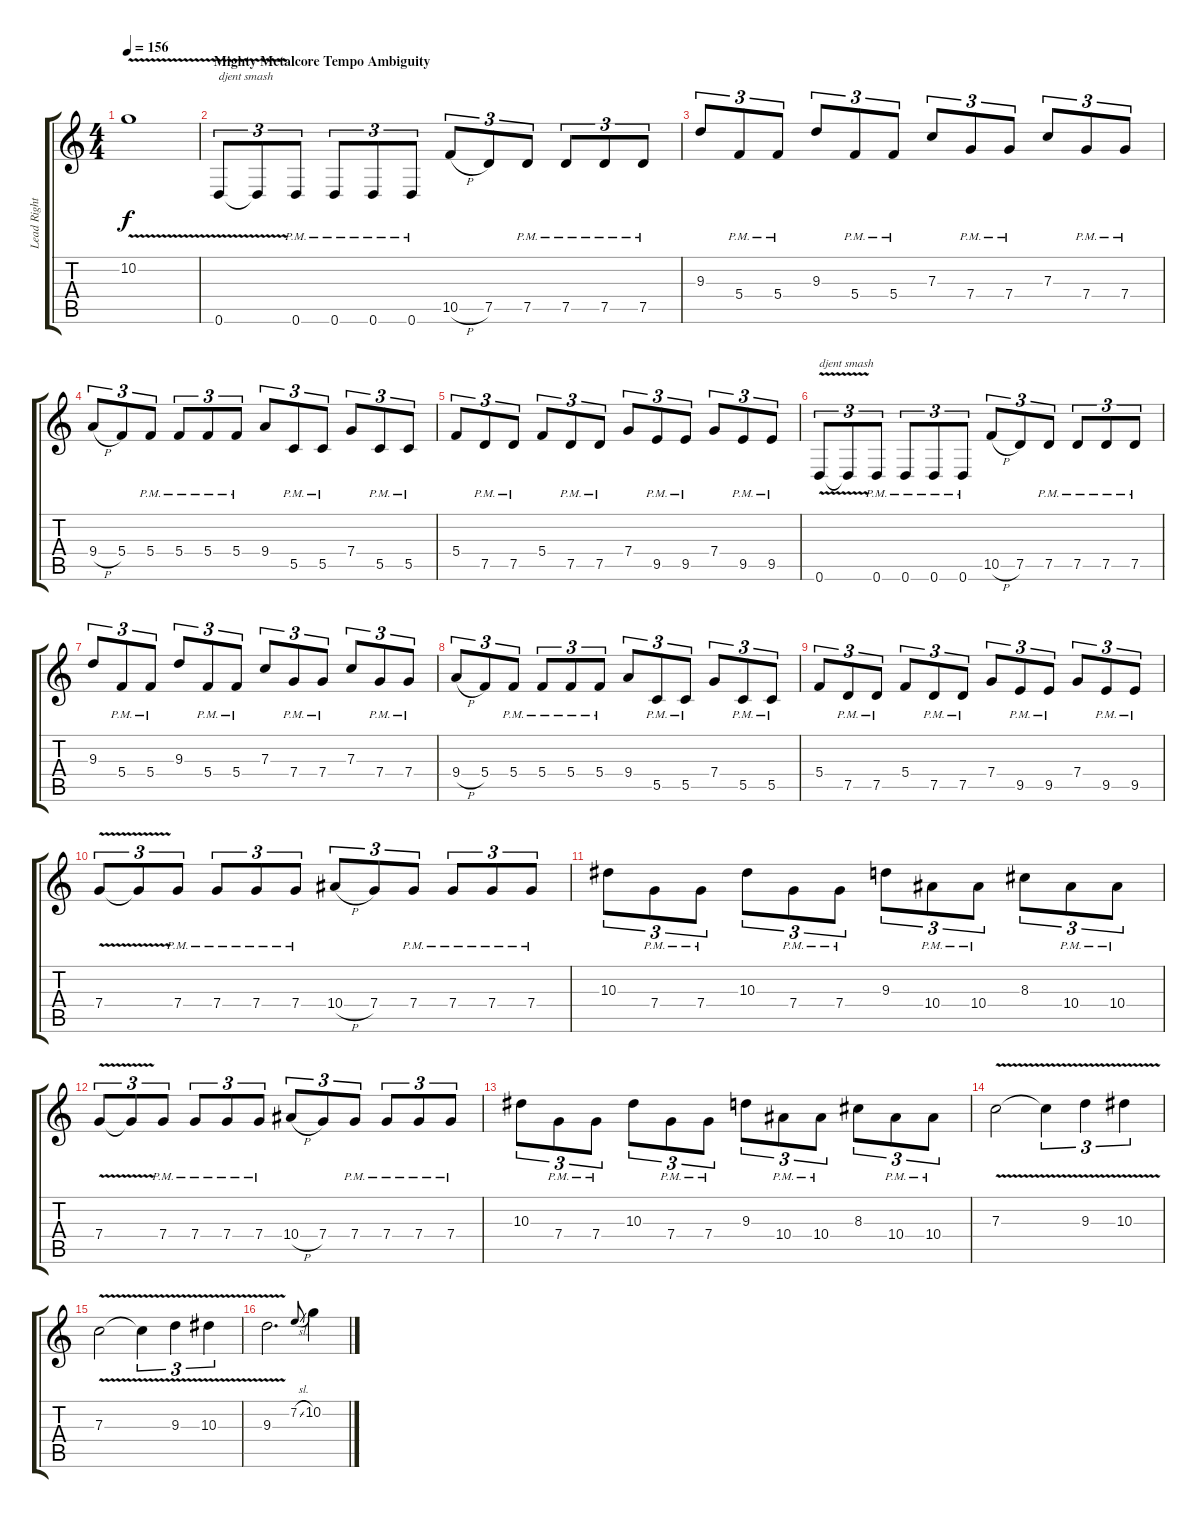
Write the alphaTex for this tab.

\track ("Lead Right" "Lead Right") {instrument overdrivenguitar}
\staff {score tabs}
\tuning (D4 A3 F3 C3 G2 D2) {hide}
\ts (4 4)
\tempo 156
\clef g2
\ks c
10.2{v}.1{dy f} |
\section ("" "Mighty Metalcore Tempo Ambiguity")
0.6{v}.8{tu (3 2) txt "djent smash"} 0.6{t}.8{tu (3 2)} 0.6{pm}.8{tu (3 2)} 0.6{pm}.8{tu (3 2)} 0.6{pm}.8{tu (3 2)} 0.6{pm}.8{tu (3 2)} 10.5{h}.8{tu (3 2)} 7.5.8{tu (3 2)} 7.5{pm}.8{tu (3 2)} 7.5{pm}.8{tu (3 2)} 7.5{pm}.8{tu (3 2)} 7.5{pm}.8{tu (3 2)} |
9.3.8{tu (3 2)} 5.4{pm}.8{tu (3 2)} 5.4{pm}.8{tu (3 2)} 9.3.8{tu (3 2)} 5.4{pm}.8{tu (3 2)} 5.4{pm}.8{tu (3 2)} 7.3.8{tu (3 2)} 7.4{pm}.8{tu (3 2)} 7.4{pm}.8{tu (3 2)} 7.3.8{tu (3 2)} 7.4{pm}.8{tu (3 2)} 7.4{pm}.8{tu (3 2)} |
9.4{h}.8{tu (3 2)} 5.4.8{tu (3 2)} 5.4{pm}.8{tu (3 2)} 5.4{pm}.8{tu (3 2)} 5.4{pm}.8{tu (3 2)} 5.4{pm}.8{tu (3 2)} 9.4.8{tu (3 2)} 5.5{pm}.8{tu (3 2)} 5.5{pm}.8{tu (3 2)} 7.4.8{tu (3 2)} 5.5{pm}.8{tu (3 2)} 5.5{pm}.8{tu (3 2)} |
5.4.8{tu (3 2)} 7.5{pm}.8{tu (3 2)} 7.5{pm}.8{tu (3 2)} 5.4.8{tu (3 2)} 7.5{pm}.8{tu (3 2)} 7.5{pm}.8{tu (3 2)} 7.4.8{tu (3 2)} 9.5{pm}.8{tu (3 2)} 9.5{pm}.8{tu (3 2)} 7.4.8{tu (3 2)} 9.5{pm}.8{tu (3 2)} 9.5{pm}.8{tu (3 2)} |
0.6{v}.8{tu (3 2) txt "djent smash"} 0.6{t}.8{tu (3 2)} 0.6{pm}.8{tu (3 2)} 0.6{pm}.8{tu (3 2)} 0.6{pm}.8{tu (3 2)} 0.6{pm}.8{tu (3 2)} 10.5{h}.8{tu (3 2)} 7.5.8{tu (3 2)} 7.5{pm}.8{tu (3 2)} 7.5{pm}.8{tu (3 2)} 7.5{pm}.8{tu (3 2)} 7.5{pm}.8{tu (3 2)} |
9.3.8{tu (3 2)} 5.4{pm}.8{tu (3 2)} 5.4{pm}.8{tu (3 2)} 9.3.8{tu (3 2)} 5.4{pm}.8{tu (3 2)} 5.4{pm}.8{tu (3 2)} 7.3.8{tu (3 2)} 7.4{pm}.8{tu (3 2)} 7.4{pm}.8{tu (3 2)} 7.3.8{tu (3 2)} 7.4{pm}.8{tu (3 2)} 7.4{pm}.8{tu (3 2)} |
9.4{h}.8{tu (3 2)} 5.4.8{tu (3 2)} 5.4{pm}.8{tu (3 2)} 5.4{pm}.8{tu (3 2)} 5.4{pm}.8{tu (3 2)} 5.4{pm}.8{tu (3 2)} 9.4.8{tu (3 2)} 5.5{pm}.8{tu (3 2)} 5.5{pm}.8{tu (3 2)} 7.4.8{tu (3 2)} 5.5{pm}.8{tu (3 2)} 5.5{pm}.8{tu (3 2)} |
5.4.8{tu (3 2)} 7.5{pm}.8{tu (3 2)} 7.5{pm}.8{tu (3 2)} 5.4.8{tu (3 2)} 7.5{pm}.8{tu (3 2)} 7.5{pm}.8{tu (3 2)} 7.4.8{tu (3 2)} 9.5{pm}.8{tu (3 2)} 9.5{pm}.8{tu (3 2)} 7.4.8{tu (3 2)} 9.5{pm}.8{tu (3 2)} 9.5{pm}.8{tu (3 2)} |
7.4{v}.8{tu (3 2)} 7.4{t}.8{tu (3 2)} 7.4{pm}.8{tu (3 2)} 7.4{pm}.8{tu (3 2)} 7.4{pm}.8{tu (3 2)} 7.4{pm}.8{tu (3 2)} 10.4{h}.8{tu (3 2)} 7.4.8{tu (3 2)} 7.4{pm}.8{tu (3 2)} 7.4{pm}.8{tu (3 2)} 7.4{pm}.8{tu (3 2)} 7.4{pm}.8{tu (3 2)} |
10.3.8{tu (3 2)} 7.4{pm}.8{tu (3 2)} 7.4{pm}.8{tu (3 2)} 10.3.8{tu (3 2)} 7.4{pm}.8{tu (3 2)} 7.4{pm}.8{tu (3 2)} 9.3.8{tu (3 2)} 10.4{pm}.8{tu (3 2)} 10.4{pm}.8{tu (3 2)} 8.3.8{tu (3 2)} 10.4{pm}.8{tu (3 2)} 10.4{pm}.8{tu (3 2)} |
7.4{v}.8{tu (3 2)} 7.4{t}.8{tu (3 2)} 7.4{pm}.8{tu (3 2)} 7.4{pm}.8{tu (3 2)} 7.4{pm}.8{tu (3 2)} 7.4{pm}.8{tu (3 2)} 10.4{h}.8{tu (3 2)} 7.4.8{tu (3 2)} 7.4{pm}.8{tu (3 2)} 7.4{pm}.8{tu (3 2)} 7.4{pm}.8{tu (3 2)} 7.4{pm}.8{tu (3 2)} |
10.3.8{tu (3 2)} 7.4{pm}.8{tu (3 2)} 7.4{pm}.8{tu (3 2)} 10.3.8{tu (3 2)} 7.4{pm}.8{tu (3 2)} 7.4{pm}.8{tu (3 2)} 9.3.8{tu (3 2)} 10.4{pm}.8{tu (3 2)} 10.4{pm}.8{tu (3 2)} 8.3.8{tu (3 2)} 10.4{pm}.8{tu (3 2)} 10.4{pm}.8{tu (3 2)} |
7.3{v}.2 7.3{t}.4{tu (3 2)} 9.3{v}.4{tu (3 2)} 10.3{v}.4{tu (3 2)} |
7.3{v}.2 7.3{t}.4{tu (3 2)} 9.3{v}.4{tu (3 2)} 10.3{v}.4{tu (3 2)} |
9.3{v}.2{d} 7.2{sl}.8{gr onbeat} 10.2.4
